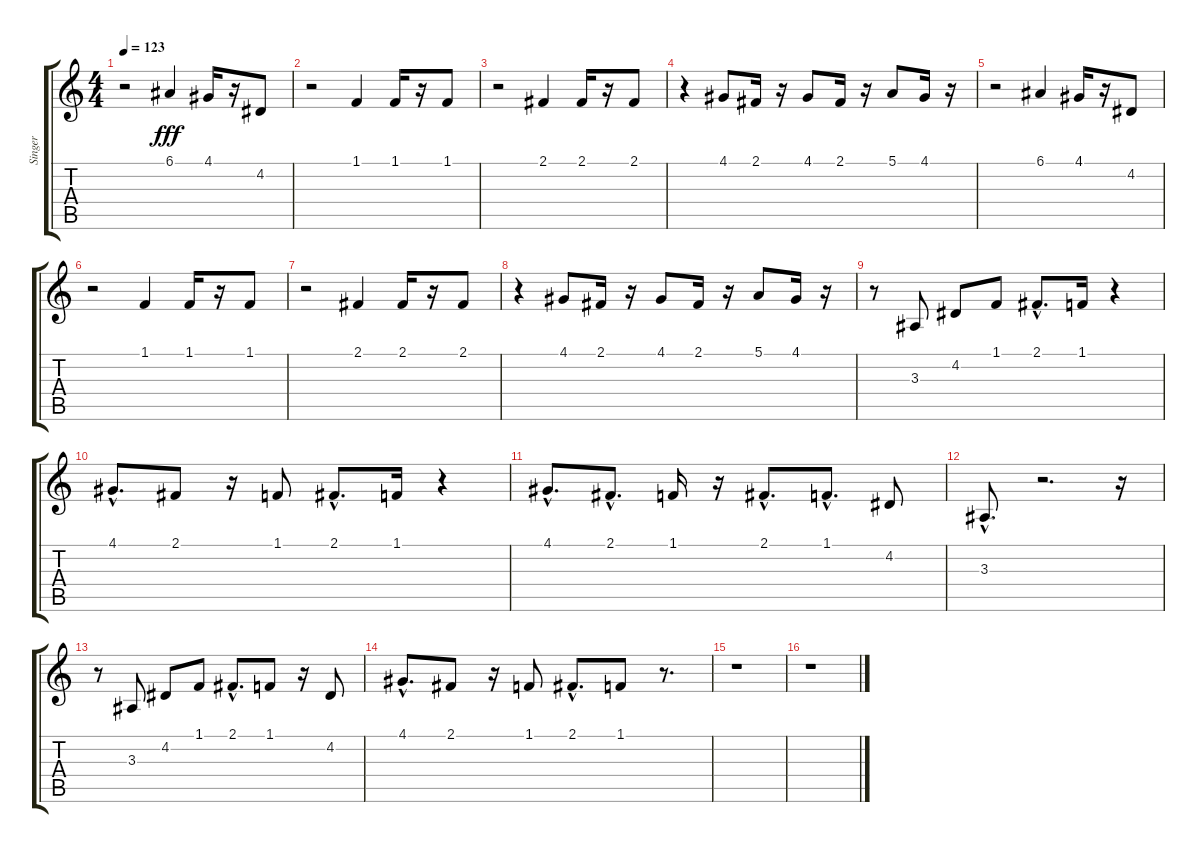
\track ("Singer" "Singer") {instrument panflute}
\staff {score tabs}
\tuning (E4 B3 G3 D3 A2 E2) {hide}
\ts (4 4)
\tempo 123
\clef g2
\ks c
r.2{dy fff} 6.1.4 4.1.16 r.16 4.2.8 |
r.2 1.1.4 1.1.16 r.16 1.1.8 |
r.2 2.1.4 2.1.16 r.16 2.1.8 |
r.4 4.1.8 2.1.16 r.16 4.1.8 2.1.16 r.16 5.1.8 4.1.16 r.16 |
r.2 6.1.4 4.1.16 r.16 4.2.8 |
r.2 1.1.4 1.1.16 r.16 1.1.8 |
r.2 2.1.4 2.1.16 r.16 2.1.8 |
r.4 4.1.8 2.1.16 r.16 4.1.8 2.1.16 r.16 5.1.8 4.1.16 r.16 |
r.8 3.3.8 4.2.8 1.1.8 2.1{hac}.8{d} 1.1.16 r.4 |
4.1{hac}.8{d} 2.1.8 r.16 1.1.8 2.1{hac}.8{d} 1.1.16 r.4 |
4.1{hac}.8{d} 2.1{hac}.8{d} 1.1.16 r.16 2.1{hac}.8{d} 1.1{hac}.8{d} 4.2.8 |
3.3{hac}.8{d} r.2{d} r.16 |
r.8 3.3.8 4.2.8 1.1.8 2.1{hac}.8{d} 1.1.8 r.16 4.2.8 |
4.1{hac}.8{d} 2.1.8 r.16 1.1.8 2.1{hac}.8{d} 1.1.8 r.8{d} |
r.1 |
r.1
